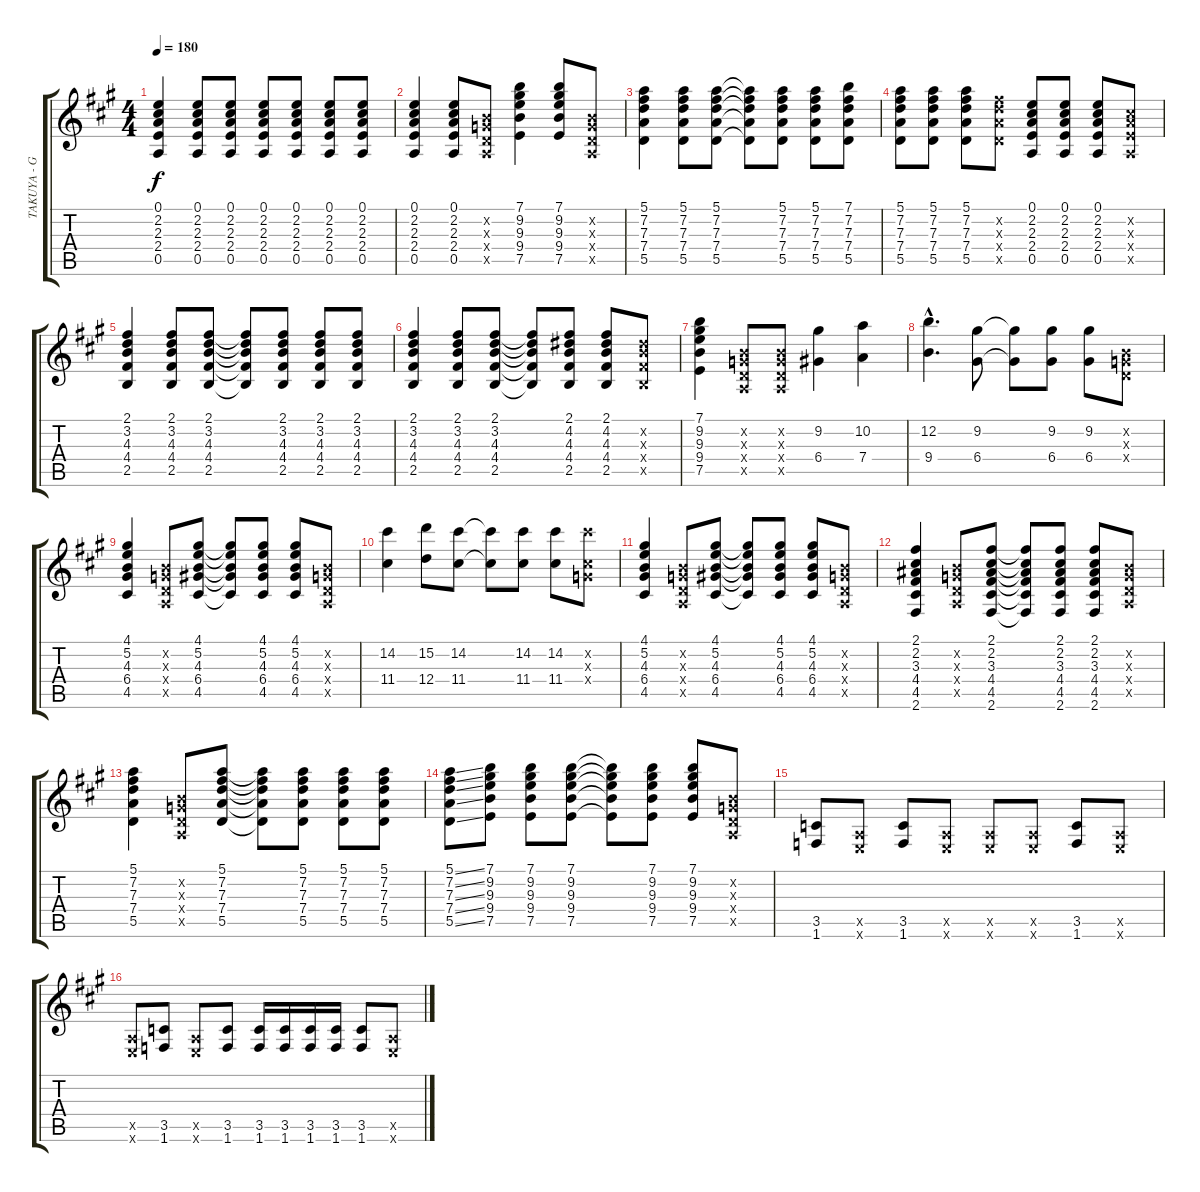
\track ("TAKUYA - Guitar 2" "TAKUYA - G") {instrument overdrivenguitar}
\staff {score tabs}
\tuning (E4 B3 G3 D3 A2 E2) {hide}
\ts (4 4)
\tempo 180
\clef g2
\ks a
(0.1 2.2 2.3 2.4 0.5).4{dy f} (0.1 2.2 2.3 2.4 0.5).8 (0.1 2.2 2.3 2.4 0.5).8 (0.1 2.2 2.3 2.4 0.5).8 (0.1 2.2 2.3 2.4 0.5).8 (0.1 2.2 2.3 2.4 0.5).8 (0.1 2.2 2.3 2.4 0.5).8 |
(0.1 2.2 2.3 2.4 0.5).4 (0.1 2.2 2.3 2.4 0.5).8 (0.2{x} 0.3{x} 0.4{x} 0.5{x}).8 (7.1 9.2 9.3 9.4 7.5).4 (7.1 9.2 9.3 9.4 7.5).8 (0.2{x} 0.3{x} 0.4{x} 0.5{x}).8 |
(5.1 7.2 7.3 7.4 5.5).4 (5.1 7.2 7.3 7.4 5.5).8 (5.1 7.2 7.3 7.4 5.5).8 (5.1{t} 7.2{t} 7.3{t} 7.4{t} 5.5{t}).8 (5.1 7.2 7.3 7.4 5.5).8 (5.1 7.2 7.3 7.4 5.5).8 (7.1 7.2 7.3 7.4 5.5).8 |
(5.1 7.2 7.3 7.4 5.5).8 (5.1 7.2 7.3 7.4 5.5).8 (5.1 7.2 7.3 7.4 5.5).8 (7.2{x} 7.3{x} 7.4{x} 5.5{x}).8 (0.1 2.2 2.3 2.4 0.5).8 (0.1 2.2 2.3 2.4 0.5).8 (0.1 2.2 2.3 2.4 0.5).8 (2.2{x} 2.3{x} 2.4{x} 0.5{x}).8 |
(2.1 3.2 4.3 4.4 2.5).4 (2.1 3.2 4.3 4.4 2.5).8 (2.1 3.2 4.3 4.4 2.5).8 (2.1{t} 3.2{t} 4.3{t} 4.4{t} 2.5{t}).8 (2.1 3.2 4.3 4.4 2.5).8 (2.1 3.2 4.3 4.4 2.5).8 (2.1 3.2 4.3 4.4 2.5).8 |
(2.1 3.2 4.3 4.4 2.5).4 (2.1 3.2 4.3 4.4 2.5).8 (2.1 3.2 4.3 4.4 2.5).8 (2.1{t} 3.2{t} 4.3{t} 4.4{t} 2.5{t}).8 (2.1 4.2 4.3 4.4 2.5).8 (2.1 4.2 4.3 4.4 2.5).8 (4.2{x} 4.3{x} 4.4{x} 2.5{x}).8 |
(7.1 9.2 9.3 9.4 7.5).4 (0.2{x} 0.3{x} 0.4{x} 0.5{x}).8 (0.2{x} 0.3{x} 0.4{x} 0.5{x}).8 (9.2 6.4).4 (10.2 7.4).4 |
(12.2{hac} 9.4{hac}).4{d} (9.2 6.4).8 (9.2{t} 6.4{t}).8 (9.2 6.4).8 (9.2 6.4).8 (0.2{x} 0.3{x} 0.4{x}).8 |
(4.1 5.2 4.3 6.4 4.5).4 (0.2{x} 0.3{x} 0.4{x} 0.5{x}).8 (4.1 5.2 4.3 6.4 4.5).8 (4.1{t} 5.2{t} 4.3{t} 6.4{t} 4.5{t}).8 (4.1 5.2 4.3 6.4 4.5).8 (4.1 5.2 4.3 6.4 4.5).8 (0.2{x} 0.3{x} 0.4{x} 0.5{x}).8 |
(14.2 11.4).4 (15.2 12.4).8 (14.2 11.4).8 (14.2{t} 11.4{t}).8 (14.2 11.4).8 (14.2 11.4).8 (14.2{x} 0.3{x} 11.4{x}).8 |
(4.1 5.2 4.3 6.4 4.5).4 (0.2{x} 0.3{x} 0.4{x} 0.5{x}).8 (4.1 5.2 4.3 6.4 4.5).8 (4.1{t} 5.2{t} 4.3{t} 6.4{t} 4.5{t}).8 (4.1 5.2 4.3 6.4 4.5).8 (4.1 5.2 4.3 6.4 4.5).8 (0.2{x} 0.3{x} 0.4{x} 0.5{x}).8 |
(2.1 2.2 3.3 4.4 4.5 2.6).4 (0.2{x} 0.3{x} 0.4{x} 0.5{x}).8 (2.1 2.2 3.3 4.4 4.5 2.6).8 (2.1{t} 2.2{t} 3.3{t} 4.4{t} 4.5{t} 2.6{t}).8 (2.1 2.2 3.3 4.4 4.5 2.6).8 (2.1 2.2 3.3 4.4 4.5 2.6).8 (0.2{x} 0.3{x} 0.4{x} 0.5{x}).8 |
(5.1 7.2 7.3 7.4 5.5).4 (0.2{x} 0.3{x} 0.4{x} 0.5{x}).8 (5.1 7.2 7.3 7.4 5.5).8 (5.1{t} 7.2{t} 7.3{t} 7.4{t} 5.5{t}).8 (5.1 7.2 7.3 7.4 5.5).8 (5.1 7.2 7.3 7.4 5.5).8 (5.1 7.2 7.3 7.4 5.5).8 |
(5.1{ss} 7.2{ss} 7.3{ss} 7.4{ss} 5.5{ss}).8 (7.1 9.2 9.3 9.4 7.5).8 (7.1 9.2 9.3 9.4 7.5).8 (7.1 9.2 9.3 9.4 7.5).8 (7.1{t} 9.2{t} 9.3{t} 9.4{t} 7.5{t}).8 (7.1 9.2 9.3 9.4 7.5).8 (7.1 9.2 9.3 9.4 7.5).8 (0.2{x} 0.3{x} 0.4{x} 0.5{x}).8 |
(3.5 1.6).8 (0.5{x} 0.6{x}).8 (3.5 1.6).8 (0.5{x} 0.6{x}).8 (0.5{x} 0.6{x}).8 (0.5{x} 0.6{x}).8 (3.5 1.6).8 (0.5{x} 0.6{x}).8 |
(0.5{x} 0.6{x}).8 (3.5 1.6).8 (0.5{x} 0.6{x}).8 (3.5 1.6).8 (3.5 1.6).16 (3.5 1.6).16 (3.5 1.6).16 (3.5 1.6).16 (3.5 1.6).8 (0.5{x} 0.6{x}).8
